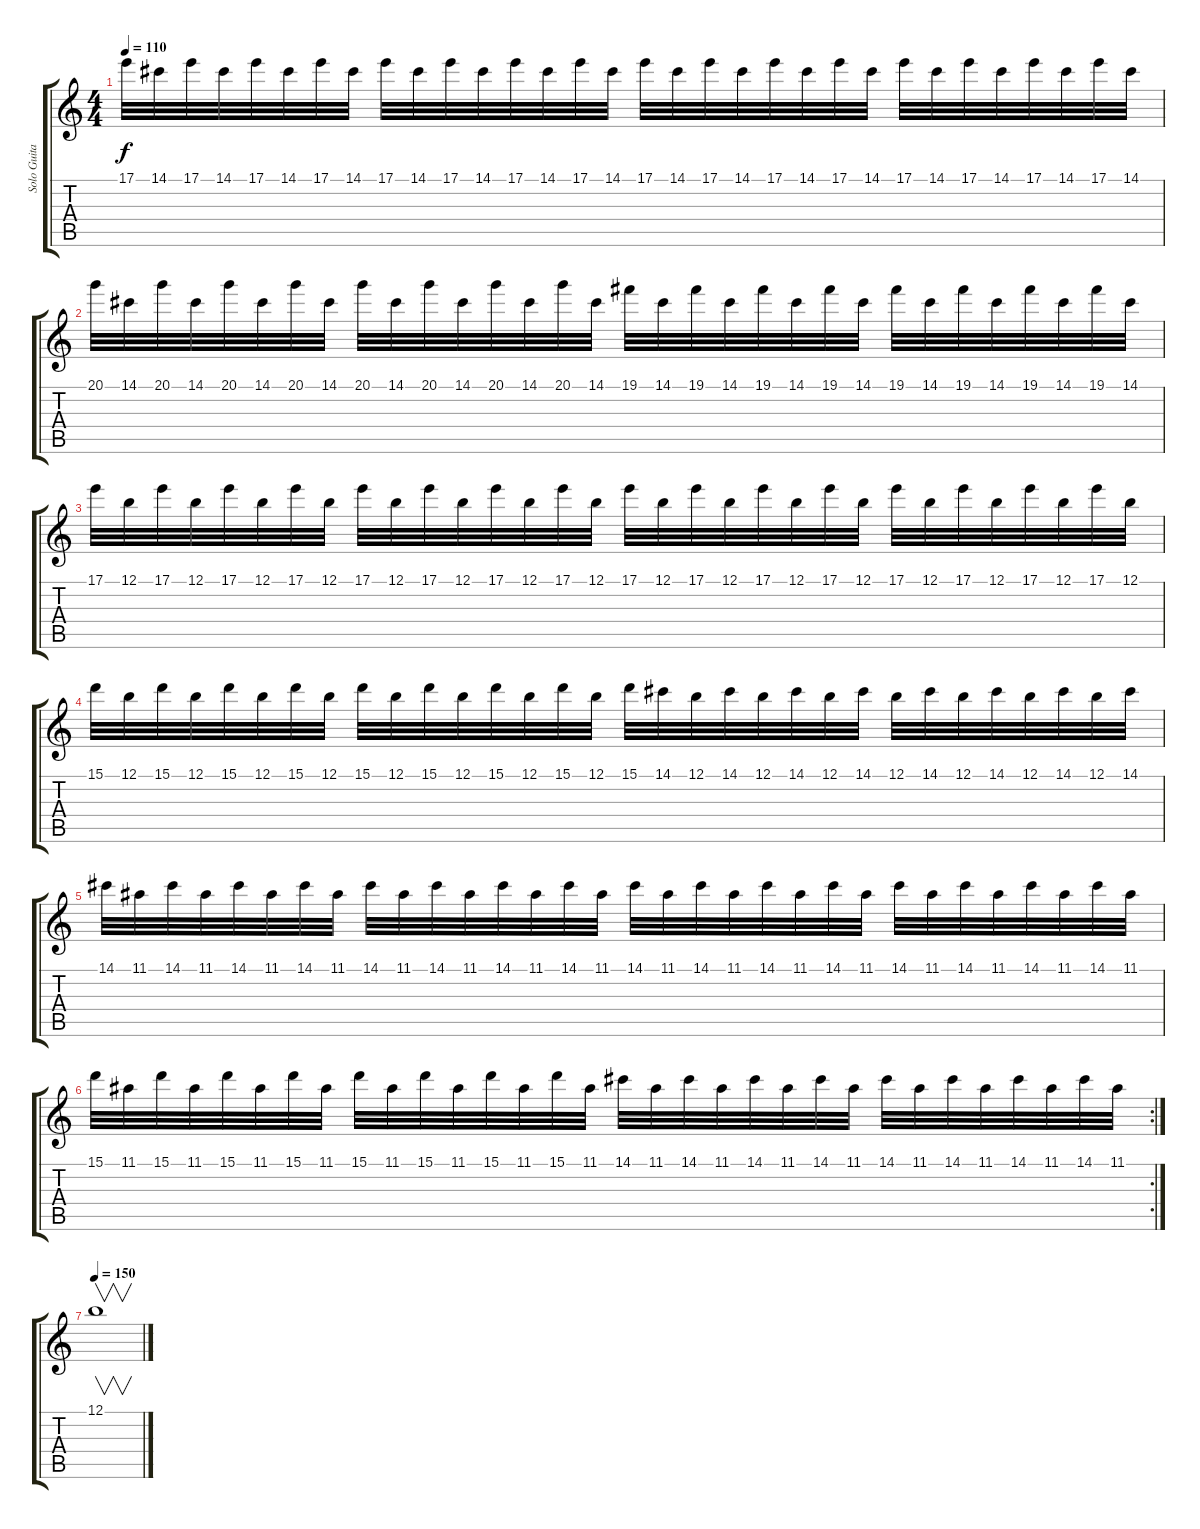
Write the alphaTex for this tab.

\track ("Solo Guitar " "Solo Guita") {instrument overdrivenguitar}
\staff {score tabs}
\tuning (B3 Gb3 D3 A2 E2 B1) {hide}
\ts (4 4)
\tempo 110
\clef g2
\ks c
17.1.32{dy f} 14.1.32 17.1.32 14.1.32 17.1.32 14.1.32 17.1.32 14.1.32 17.1.32 14.1.32 17.1.32 14.1.32 17.1.32 14.1.32 17.1.32 14.1.32 17.1.32 14.1.32 17.1.32 14.1.32 17.1.32 14.1.32 17.1.32 14.1.32 17.1.32 14.1.32 17.1.32 14.1.32 17.1.32 14.1.32 17.1.32 14.1.32 |
20.1.32 14.1.32 20.1.32 14.1.32 20.1.32 14.1.32 20.1.32 14.1.32 20.1.32 14.1.32 20.1.32 14.1.32 20.1.32 14.1.32 20.1.32 14.1.32 19.1.32 14.1.32 19.1.32 14.1.32 19.1.32 14.1.32 19.1.32 14.1.32 19.1.32 14.1.32 19.1.32 14.1.32 19.1.32 14.1.32 19.1.32 14.1.32 |
17.1.32 12.1.32 17.1.32 12.1.32 17.1.32 12.1.32 17.1.32 12.1.32 17.1.32 12.1.32 17.1.32 12.1.32 17.1.32 12.1.32 17.1.32 12.1.32 17.1.32 12.1.32 17.1.32 12.1.32 17.1.32 12.1.32 17.1.32 12.1.32 17.1.32 12.1.32 17.1.32 12.1.32 17.1.32 12.1.32 17.1.32 12.1.32 |
15.1.32 12.1.32 15.1.32 12.1.32 15.1.32 12.1.32 15.1.32 12.1.32 15.1.32 12.1.32 15.1.32 12.1.32 15.1.32 12.1.32 15.1.32 12.1.32 15.1.32 14.1.32 12.1.32 14.1.32 12.1.32 14.1.32 12.1.32 14.1.32 12.1.32 14.1.32 12.1.32 14.1.32 12.1.32 14.1.32 12.1.32 14.1.32 |
14.1.32 11.1.32 14.1.32 11.1.32 14.1.32 11.1.32 14.1.32 11.1.32 14.1.32 11.1.32 14.1.32 11.1.32 14.1.32 11.1.32 14.1.32 11.1.32 14.1.32 11.1.32 14.1.32 11.1.32 14.1.32 11.1.32 14.1.32 11.1.32 14.1.32 11.1.32 14.1.32 11.1.32 14.1.32 11.1.32 14.1.32 11.1.32 |
\rc 2
15.1.32 11.1.32 15.1.32 11.1.32 15.1.32 11.1.32 15.1.32 11.1.32 15.1.32 11.1.32 15.1.32 11.1.32 15.1.32 11.1.32 15.1.32 11.1.32 14.1.32 11.1.32 14.1.32 11.1.32 14.1.32 11.1.32 14.1.32 11.1.32 14.1.32 11.1.32 14.1.32 11.1.32 14.1.32 11.1.32 14.1.32 11.1.32 |
\tempo 150
12.1.1{v volume 12}
